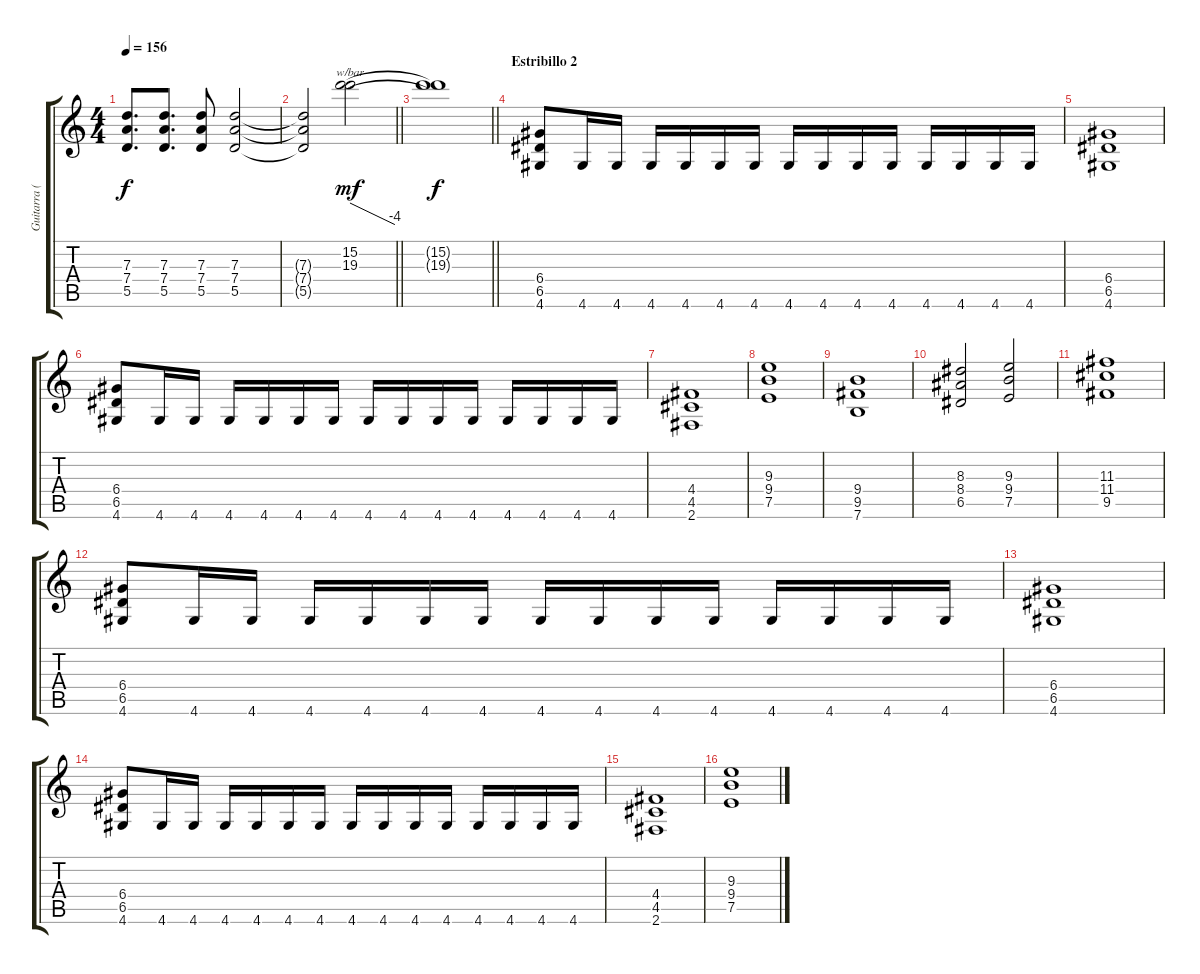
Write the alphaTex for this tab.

\track ("Guitarra (Jero)" "Guitarra (") {instrument distortionguitar}
\staff {score tabs}
\tuning (E4 B3 G3 D3 A2 E2) {hide}
\ts (4 4)
\tempo 156
\clef g2
\ks c
(7.3 7.4 5.5).8{d dy f} (7.3 7.4 5.5).8{d} (7.3 7.4 5.5).8 (7.3 7.4 5.5).2 |
\barLineRight lightlight
(7.3{t} 7.4{t} 5.5{t}).2 (15.2 19.3).2{tbe (dive default 0 0 60 -16) dy mf} |
\barLineRight lightlight
(15.2{t} 19.3{t}).1{dy f} |
\section ("" "Estribillo 2")
(6.4 6.5 4.6).8 4.6.16 4.6.16 4.6.16 4.6.16 4.6.16 4.6.16 4.6.16 4.6.16 4.6.16 4.6.16 4.6.16 4.6.16 4.6.16 4.6.16 |
(6.4 6.5 4.6).1 |
(6.4 6.5 4.6).8 4.6.16 4.6.16 4.6.16 4.6.16 4.6.16 4.6.16 4.6.16 4.6.16 4.6.16 4.6.16 4.6.16 4.6.16 4.6.16 4.6.16 |
(4.4 4.5 2.6).1 |
(9.3 9.4 7.5).1 |
(9.4 9.5 7.6).1 |
(8.3 8.4 6.5).2 (9.3 9.4 7.5).2 |
(11.3 11.4 9.5).1 |
(6.4 6.5 4.6).8 4.6.16 4.6.16 4.6.16 4.6.16 4.6.16 4.6.16 4.6.16 4.6.16 4.6.16 4.6.16 4.6.16 4.6.16 4.6.16 4.6.16 |
(6.4 6.5 4.6).1 |
(6.4 6.5 4.6).8 4.6.16 4.6.16 4.6.16 4.6.16 4.6.16 4.6.16 4.6.16 4.6.16 4.6.16 4.6.16 4.6.16 4.6.16 4.6.16 4.6.16 |
(4.4 4.5 2.6).1 |
(9.3 9.4 7.5).1
